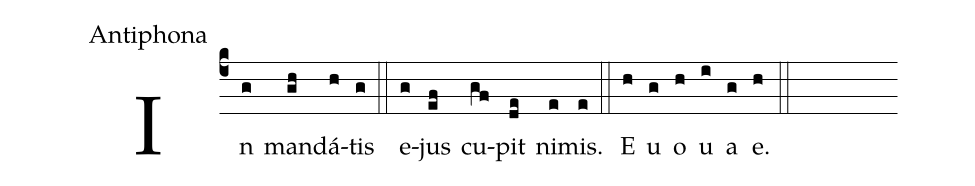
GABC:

office-part: Antiphona;
%%
In(c4g) man(gh)dá(h)tis(g) (::) e(g)jus(ef) cu(gf)pit(de) ni(e)mis.(e) (::) E(h) u(g) o(h) u(i) a(g) e.(h) (::)
